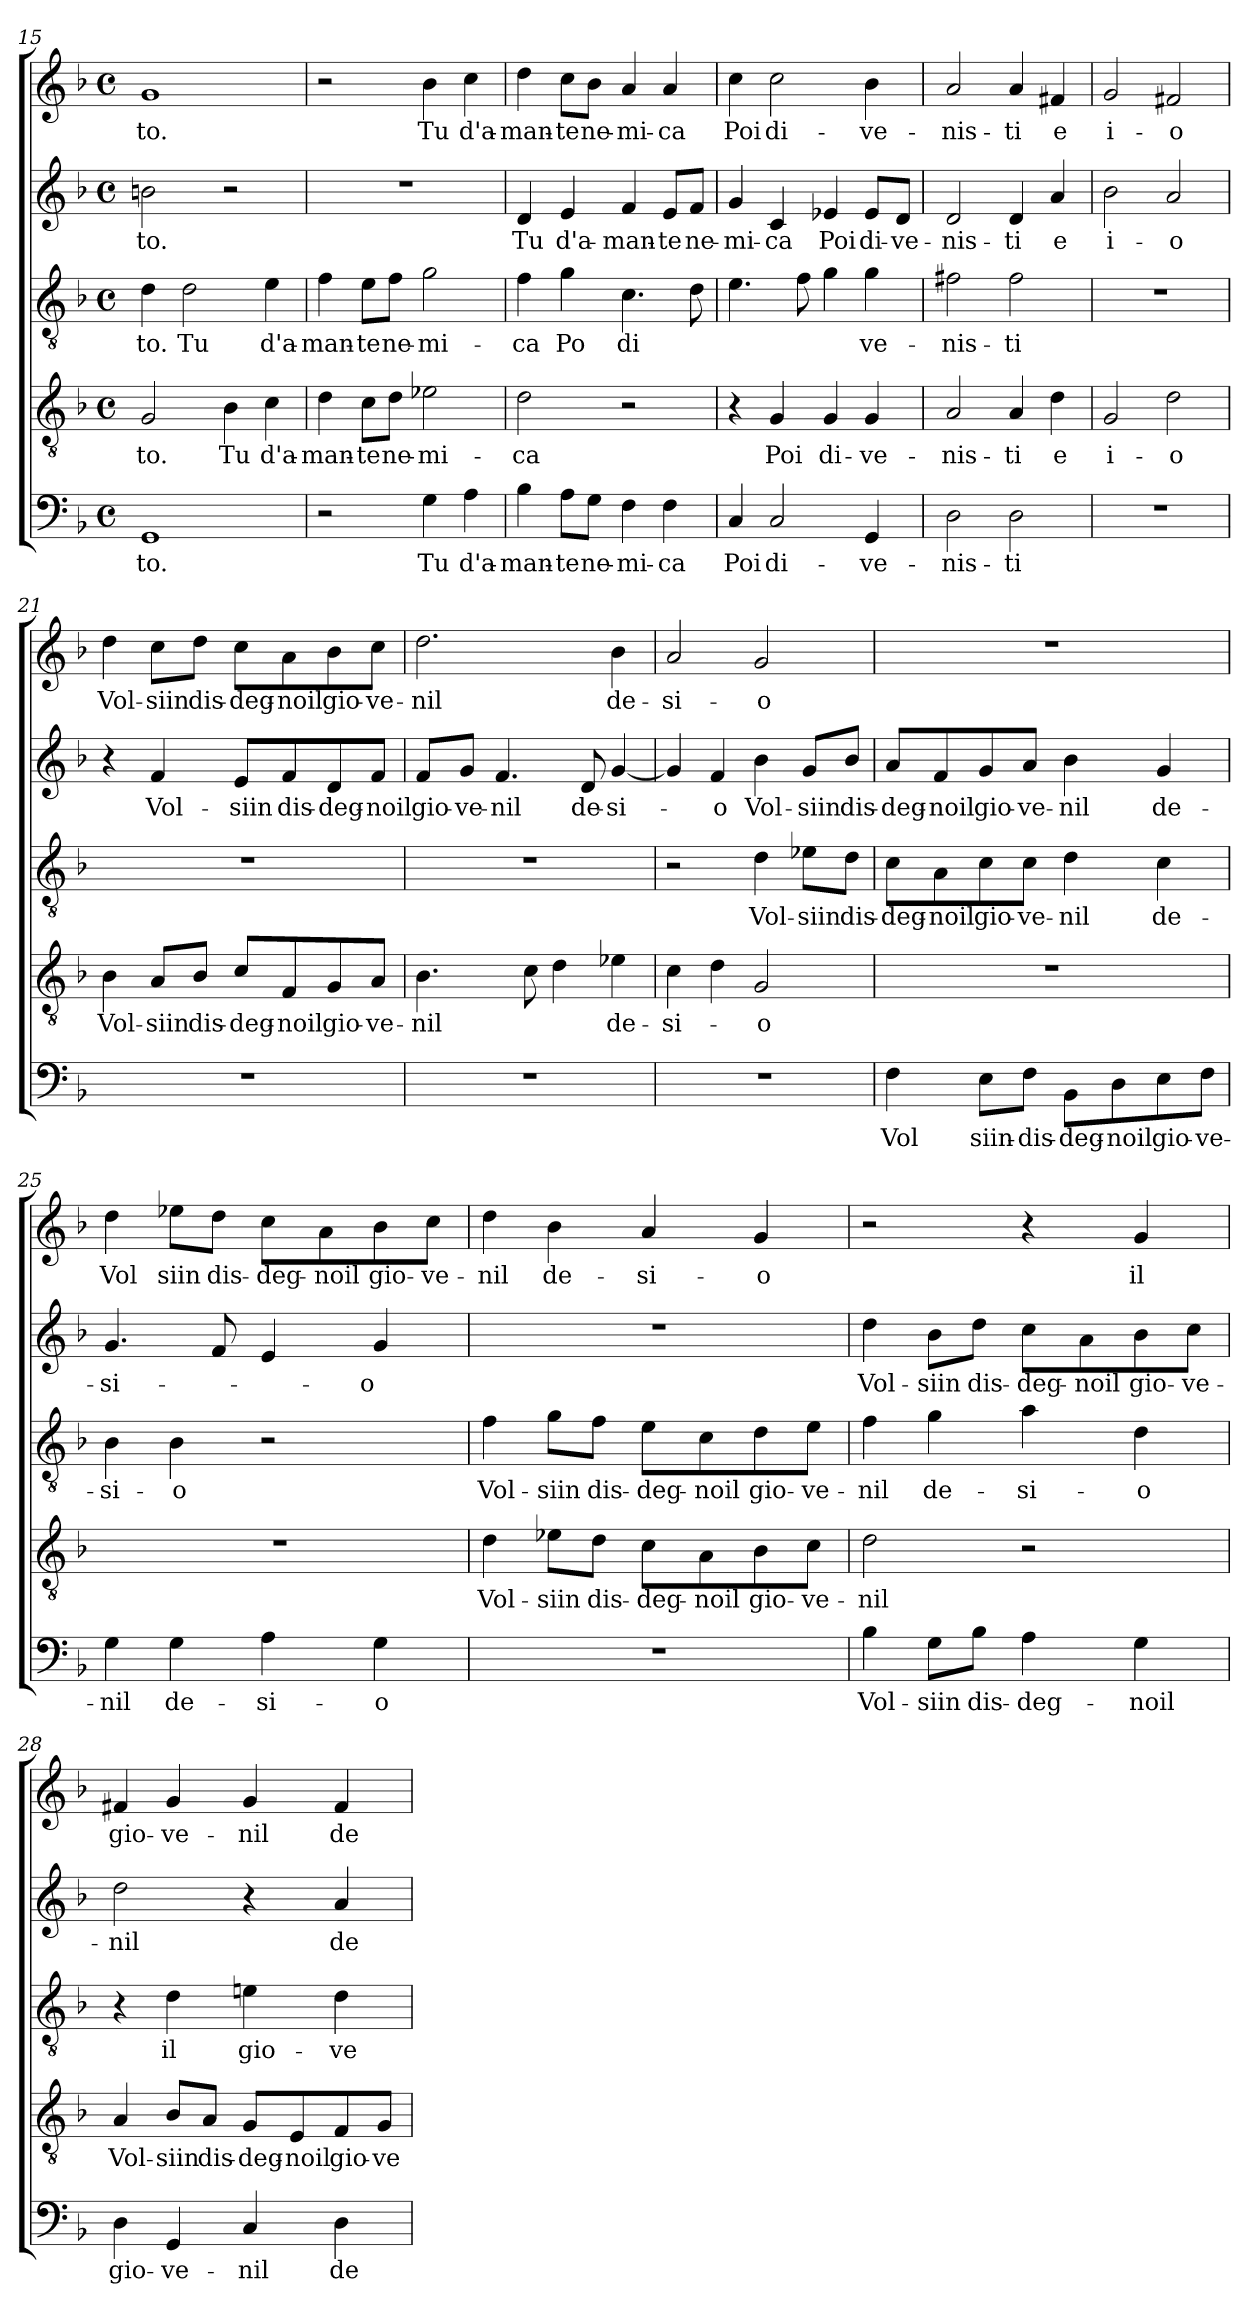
**kern	**text	**kern	**text	**kern	**text	**kern	**text	**kern	**text
*part5	*part5	*part4	*part4	*part3	*part3	*part2	*part2	*part1	*part1
*staff5	*staff5	*staff4	*staff4	*staff3	*staff3	*staff2	*staff2	*staff1	*staff1
*clefF4	*	*clefGv2	*	*clefGv2	*	*clefG2	*	*clefG2	*
*k[b-]	*	*k[b-]	*	*k[b-]	*	*k[b-]	*	*k[b-]	*
*F:	*	*F:	*	*F:	*	*F:	*	*F:	*
*M4/4	*	*M4/4	*	*M4/4	*	*M4/4	*	*M4/4	*
*met(c)	*	*met(c)	*	*met(c)	*	*met(c)	*	*met(c)	*
=15	=15	=15	=15	=15	=15	=15	=15	=15	=15
1GG	-to.	2G/	-to.	4d\	-to.	2bn\	-to.	1g	-to.
.	.	.	.	2d\	Tu	.	.	.	.
.	.	4B-\	Tu	.	.	2r	.	.	.
.	.	4c\	d'a-	4e\	d'a-	.	.	.	.
!!LO:PB:g=z
=16	=16	=16	=16	=16	=16	=16	=16	=16	=16
2r	.	4d\	-man-	4f\	-man-	1r	.	2r	.
.	.	8c\L	-te	8e\L	-te	.	.	.	.
.	.	8d\J	ne-	8f\J	ne-	.	.	.	.
4G\	Tu	2e-X\	-mi-	2g\	-mi-	.	.	4b-\	Tu
4A\	d'a-	.	.	.	.	.	.	4cc\	d'a-
=17	=17	=17	=17	=17	=17	=17	=17	=17	=17
4B-\	-man-	2d\	-ca	4f\	-ca	4d/	Tu	4dd\	-man-
8A\L	-te	.	.	4g\	Po	4e/	d'a-	8cc\L	-te
8G\J	ne-	.	.	.	.	.	.	8b-\J	ne-
4F\	-mi-	2r	.	4.c\	di	4f/	-man-	4a/	-mi-
4F\	-ca	.	.	.	.	8e/L	-te	4a/	-ca
.	.	.	.	8d\	.	8f/J	ne-	.	.
=18	=18	=18	=18	=18	=18	=18	=18	=18	=18
4C/	Poi	4r	.	4.e\	.	4g/	-mi-	4cc\	Poi
2C/	di-	4G/	Poi	.	.	4c/	-ca	2cc\	di-
.	.	.	.	8f\	.	.	.	.	.
.	.	4G/	di-	4g\	.	4e-X/	Poi	.	.
4GG/	-ve-	4G/	-ve-	4g\	ve-	8e-/L	di-	4b-\	-ve-
.	.	.	.	.	.	8d/J	-ve-	.	.
=19	=19	=19	=19	=19	=19	=19	=19	=19	=19
2D\	-nis-	2A/	-nis-	2f#X\	-nis-	2d/	-nis-	2a/	-nis-
2D\	-ti	4A/	-ti	2f#\	-ti	4d/	-ti	4a/	-ti
.	.	4d\	e	.	.	4a/	e	4f#X/	e
=20	=20	=20	=20	=20	=20	=20	=20	=20	=20
1r	.	2G/	i-	1r	.	2b-\	i-	2g/	i-
.	.	2d\	-o	.	.	2a/	-o	2f#X/	-o
!!LO:LB:g=z
=21	=21	=21	=21	=21	=21	=21	=21	=21	=21
1r	.	4B-\	Vol-	1r	.	4r	.	4dd\	Vol-
.	.	8A/L	-siin	.	.	4f/	Vol-	8cc\L	-siin
.	.	8B-/J	dis-	.	.	.	.	8dd\J	dis-
.	.	8c/L	-deg-	.	.	8e/L	-siin	8cc\L	-deg-
.	.	8F/	-noil	.	.	8f/	dis-	8a\	-noil
.	.	8G/	gio-	.	.	8d/	-deg-	8b-\	gio-
.	.	8A/J	-ve-	.	.	8f/J	-noil	8cc\J	-ve-
=22	=22	=22	=22	=22	=22	=22	=22	=22	=22
1r	.	4.B-\	-nil	1r	.	8f/L	gio-	2.dd\	-nil
.	.	.	.	.	.	8g/J	-ve-	.	.
.	.	.	.	.	.	4.f/	-nil	.	.
.	.	8c\	.	.	.	.	.	.	.
.	.	4d\	.	.	.	.	.	.	.
.	.	.	.	.	.	8d/	de-	.	.
.	.	4e-X\	de-	.	.	[4g/	-si-	4b-\	de-
=23	=23	=23	=23	=23	=23	=23	=23	=23	=23
1r	.	4c\	-si-	2r	.	4g/]	.	2a/	-si-
.	.	4d\	.	.	.	4f/	-o	.	.
.	.	2G/	-o	4d\	Vol-	4b-\	Vol-	2g/	-o
.	.	.	.	8e-X\L	-siin	8g/L	-siin	.	.
.	.	.	.	8d\J	dis-	8b-/J	dis-	.	.
=24	=24	=24	=24	=24	=24	=24	=24	=24	=24
4F\	Vol	1r	.	8c\L	-deg-	8a/L	-deg-	1r	.
.	.	.	.	8A\	-noil	8f/	-noil	.	.
8E\L	siin-	.	.	8c\	gio-	8g/	gio-	.	.
8F\J	-dis-	.	.	8c\J	-ve-	8a/J	-ve-	.	.
8BB-\L	-deg-	.	.	4d\	-nil	4b-\	-nil	.	.
8D\	-noil	.	.	.	.	.	.	.	.
8E\	gio-	.	.	4c\	de-	4g/	de-	.	.
8F\J	-ve-	.	.	.	.	.	.	.	.
=25	=25	=25	=25	=25	=25	=25	=25	=25	=25
4G\	-nil	1r	.	4B-\	-si-	4.g/	-si-	4dd\	Vol
4G\	de-	.	.	4B-\	-o	.	.	8ee-X\L	siin
.	.	.	.	.	.	8f/	.	8dd\J	dis-
4A\	-si-	.	.	2r	.	4e/	.	8cc\L	-deg-
.	.	.	.	.	.	.	.	8a\	-noil
4G\	-o	.	.	.	.	4g/	-o	8b-\	gio-
.	.	.	.	.	.	.	.	8cc\J	-ve-
!!LO:LB:g=z
=26	=26	=26	=26	=26	=26	=26	=26	=26	=26
1r	.	4d\	Vol-	4f\	Vol-	1r	.	4dd\	-nil
.	.	8e-X\L	-siin	8g\L	-siin	.	.	4b-\	de-
.	.	8d\J	dis-	8f\J	dis-	.	.	.	.
.	.	8c\L	-deg-	8e\L	-deg-	.	.	4a/	-si-
.	.	8A\	-noil	8c\	-noil	.	.	.	.
.	.	8B-\	gio-	8d\	gio-	.	.	4g/	-o
.	.	8c\J	-ve-	8e\J	-ve-	.	.	.	.
=27	=27	=27	=27	=27	=27	=27	=27	=27	=27
4B-\	Vol-	2d\	-nil	4f\	-nil	4dd\	Vol-	2r	.
8G\L	-siin	.	.	4g\	de-	8b-\L	-siin	.	.
8B-\J	dis-	.	.	.	.	8dd\J	dis-	.	.
4A\	-deg-	2r	.	4a\	-si-	8cc\L	-deg-	4r	.
.	.	.	.	.	.	8a\	-noil	.	.
4G\	-noil	.	.	4d\	-o	8b-\	gio-	4g/	il
.	.	.	.	.	.	8cc\J	-ve-	.	.
=28	=28	=28	=28	=28	=28	=28	=28	=28	=28
4D\	gio-	4A/	Vol-	4r	.	2dd\	-nil	4f#X/	gio-
4GG/	-ve-	8B-/L	-siin	4d\	il	.	.	4g/	-ve-
.	.	8A/J	dis-	.	.	.	.	.	.
4C/	-nil	8G/L	-deg-	4en\	gio-	4r	.	4g/	-nil
.	.	8E/	-noil	.	.	.	.	.	.
4D\	de-	8F/	gio-	4d\	-ve-	4a/	de-	4f#/	de-
.	.	8G/J	-ve-	.	.	.	.	.	.
=	=	=	=	=	=	=	=	=	=
*-	*-	*-	*-	*-	*-	*-	*-	*-	*-
